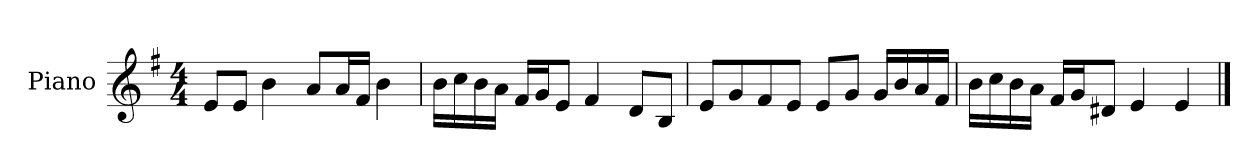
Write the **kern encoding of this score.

**kern
*part1
*staff1
*I"Piano
*I'P-no
*clefG2
*k[f#]
*M4/4
*MM90
=1
8e/L
8e/J
4b\
8a/L
16a/L
16f#/JJ
4b\
=2
16b\LL
16cc\
16b\
16a\JJ
16f#/LL
16g/J
8e/J
4f#/
8d/L
8B/J
=3
8e/L
8g/
8f#/
8e/J
8e/L
8g/J
16g/LL
16b/
16a/
16f#/JJ
=4
16b\LL
16cc\
16b\
16a\JJ
16f#/LL
16g/J
8d#X/J
4e/
4e/
==
*-
